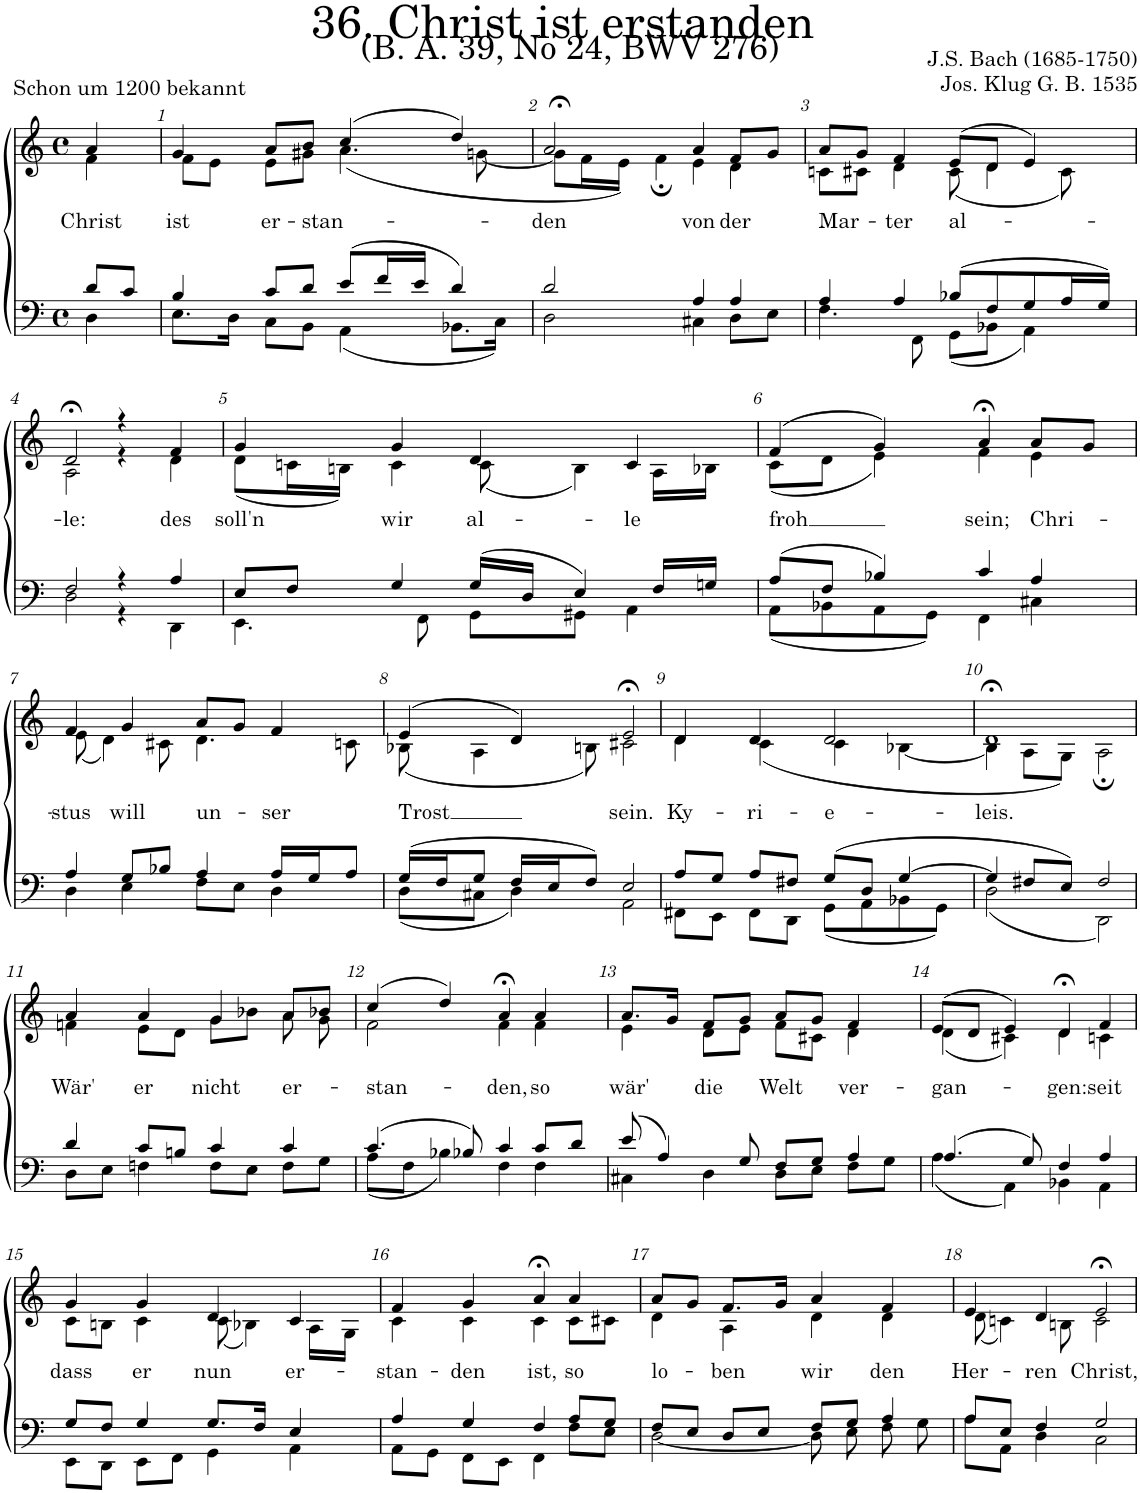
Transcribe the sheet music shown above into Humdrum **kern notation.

**kern	**kern	**text
*part2	*part1	*part1
*staff2	*staff1	*staff1
*I"Tenor/Bass	*I"Soprano/Alto	*
*clefF4	*clefG2	*
*k[]	*k[]	*
*M4/4	*M4/4	*
*met(c)	*met(c)	*
=	=	=
*^	*	*
!	!	!	!LO:LY:b
*	*	*^	*
8d/L	4D\	4a;</	4f\	Christ
8c/J	.	.	.	.
=1	=1	=1	=1	=1
!	!	!	!	!LO:LY:b
4B/	8.E\L	4g;</	8f\L	ist
.	.	.	8e\J	.
.	16D;\Jk	.	.	.
!	!	!	!	!LO:LY:b
8c/L	8C\L	8a/L	8e\L	er-
!	!	!	!	!LO:LY:b
8d/J	8BB\J	8b/J	8g#X\J	-stan-
(8e/L	(4AA\	(4cc/	(4.a\	.
16f/L	.	.	.	.
16e/JJ	.	.	.	.
4d/)	8.BB-X;\L	4dd/)	.	.
.	.	.	[8gn\	.
.	16C;\Jk)	.	.	.
=2	=2	=2	=2	=2
!	!	!	!	!LO:LY:b
2d/	2D\	2a;<,/	8g\L]	-den
.	.	.	16f;\L	.
.	.	.	16e;\JJ)	.
.	.	.	4f;\	.
!	!	!	!	!LO:LY:b
4A/	4C#X\	4a;</	4e\	von
!	!	!	!	!LO:LY:b
4A/	8D\L	8f;</L	4d\	der
.	8E\J	8g/J	.	.
=3	=3	=3	=3	=3
!	!	!	!	!LO:LY:b
4A/	4.F\	8a;</L	8cn\L	Mar-
.	.	8g/J	8c#X\J	.
!	!	!	!	!LO:LY:b
4A/	.	4f/	4d\	-ter
.	8FF\	.	.	.
!	!	!	!	!LO:LY:b
(8B-X/L	(8GG\L	(8e;</L	(8c#\	al-
8F/	8BB-X\J	8d/J	4d\	.
8G/	4AA\)	4e/)	.	.
16A/L	.	.	8c#\)	.
16G;</JJ)	.	.	.	.
!!LO:LB:g=z	!!
=4	=4	=4	=4	=4
!	!	!	!	!LO:LY:b
2F/	2D\	2d;</	2A\	-le:
4r	4r	4r	4r	.
!	!	!	!	!LO:LY:b
4A/	4DD\	4f/	4d\	des
=5	=5	=5	=5	=5
!	!	!	!	!LO:LY:b
8E/L	4.EE\	4g;</	(8d\L	soll'n
8F/J	.	.	16cn;\L	.
.	.	.	16Bn\JJ)	.
!	!	!	!	!LO:LY:b
4G/	.	4g/	4c\	wir
.	8FF\	.	.	.
!	!	!	!	!LO:LY:b
(16G/LL	8GG\L	4d;</	(8c\	al-
16D/JJ	.	.	.	.
4E/)	8GG#X\J	.	4B\)	.
!	!	!	!	!LO:LY:b
.	4AA\	4c;</	.	-le
16F/LL	.	.	16A;\LL	.
16Gn/JJ	.	.	16B-X\JJ	.
=6	=6	=6	=6	=6
!	!	!	!	!LO:LY:b
(8A/L	(8AA\L	(4f;</	(8c\L	froh
8F/J	8BB-X\	.	8d\J	.
4B-X/)	8AA\	4g/)	4e\)	.
.	8GG\J)	.	.	.
!	!	!	!	!LO:LY:b
4c/	4FF\	4a;<,/	4f\	sein;
!	!	!	!	!LO:LY:b
4A/	4C#X\	8a/L	4e\	Chri-
.	.	8g/J	.	.
!!LO:LB:g=z	!!
=7	=7	=7	=7	=7
!	!	!	!	!LO:LY:b
4A/	4D\	4f;</	(8e\	-stus
.	.	.	4d\)	.
!	!	!	!	!LO:LY:b
8G/L	4E\	4g/	.	will
8B-X/J	.	.	8c#X\	.
!	!	!	!	!LO:LY:b
4A/	8F\L	8a/L	4.d\	un-
.	8E\J	8g/J	.	.
!	!	!	!	!LO:LY:b
16A/LL	4D\	4f/	.	-ser
16G/J	.	.	.	.
8A/J	.	.	8cn\	.
=8	=8	=8	=8	=8
!	!	!	!	!LO:LY:b
(16G/LL	(8D\L	(4e;</	(8B-X\	Trost
16F/J	.	.	.	.
8G/J	8C#X\J	.	4A\	.
16F/LL	4D\)	4d/)	.	.
16E/J	.	.	.	.
8F/J)	.	.	8Bn\)	.
!	!	!	!	!LO:LY:b
2E/	2AA\	2e;<,/	2c#X\	sein.
=9	=9	=9	=9	=9
!	!	!	!	!LO:LY:b
8A/L	8FF#X\L	4d;</	4d\	Ky-
8G/J	8EE\J	.	.	.
!	!	!	!	!LO:LY:b
8A/L	8FF#\L	4d/	(4c\	-ri-
8F#X/J	8DD\J	.	.	.
!	!	!	!	!LO:LY:b
(8G/L	(8GG\L	2d/	4c\	-e-
8D/J	8AA\	.	.	.
[4G/	8BB-X\	.	[4B-X\	.
.	8GG\J)	.	.	.
=10	=10	=10	=10	=10
!	!	!	!	!LO:LY:b
4G/]	(2D\	1d;<,	4B-\]	-leis.
8F#X/L	.	.	8A\L	.
8E/J)	.	.	8G\J)	.
2F#/	2DD\)	.	2A;\	.
!!LO:LB:g=z	!!
=11	=11	=11	=11	=11
!	!	!	!	!LO:LY:b
4d/	8D\L	4a;</	4fn\	Wär'
.	8E\J	.	.	.
!	!	!	!	!LO:LY:b
8c/L	4Fn\	4a/	8e\L	er
8Bn/J	.	.	8d\J	.
!	!	!	!	!LO:LY:b
4c/	8F\L	4g/	8g\L	nicht
.	8E\J	.	8b-X\J	.
!	!	!	!	!LO:LY:b
4c/	8F\L	8a/L	8a\	er-
.	8G\J	8b-X/J	8g\	.
=12	=12	=12	=12	=12
!	!	!	!	!LO:LY:b
(4.c/	(8A\L	(4cc;</	2f\	-stan-
.	8F\J	.	.	.
.	4B-X\)	4dd/)	.	.
8B-X/)	.	.	.	.
!	!	!	!	!LO:LY:b
4c/	4F\	4a;<,/	4f\	-den,
!	!	!	!	!LO:LY:b
8c/L	4F\	4a;</	4f\	so
8d/J	.	.	.	.
=13	=13	=13	=13	=13
!	!	!	!	!LO:LY:b
(8e/	4C#X\	8.a;</L	4e\	wär'
4A/)	.	.	.	.
.	.	16g/Jk	.	.
!	!	!	!	!LO:LY:b
.	4D\	8f/L	8d\L	die
8G/	.	8g/J	8e\J	.
!	!	!	!	!LO:LY:b
8F/L	8D\L	8a/L	8f\L	Welt
8G/J	8E\J	8g/J	8c#X\J	.
!	!	!	!	!LO:LY:b
4A/	8F\L	4f/	4d\	ver-
.	8G\J	.	.	.
=14	=14	=14	=14	=14
!	!	!	!	!LO:LY:b
(4.A/	(4A\	(8e;</L	(4d\	-gan-
.	.	8d/J	.	.
.	4AA\)	4e/)	4c#X\)	.
8G/)	.	.	.	.
!	!	!	!	!LO:LY:b
4F/	4BB-X\	4d;<,/	4d\	-gen:
!	!	!	!	!LO:LY:b
4A/	4AA\	4f;</	4cn\	seit
!!LO:LB:g=z	!!
=15	=15	=15	=15	=15
!	!	!	!	!LO:LY:b
8G/L	8EE\L	4g;</	8c\L	dass
8F/J	8DD\J	.	8Bn\J	.
!	!	!	!	!LO:LY:b
4G/	8EE\L	4g/	4c\	er
.	8FF\J	.	.	.
!	!	!	!	!LO:LY:b
8.G/L	4GG\	4d/	(8c\	nun
.	.	.	4B-X\)	.
16F/Jk	.	.	.	.
!	!	!	!	!LO:LY:b
4E/	4AA\	4c/	.	er-
.	.	.	16A;\LL	.
.	.	.	16G\JJ	.
=16	=16	=16	=16	=16
!	!	!	!	!LO:LY:b
4A/	8AA\L	4f/	4c\	-stan-
.	8GG\J	.	.	.
!	!	!	!	!LO:LY:b
4G/	8FF\L	4g/	4c\	-den
.	8EE\J	.	.	.
!	!	!	!	!LO:LY:b
4F/	4FF\	4a;<,/	4c\	ist,
!	!	!	!	!LO:LY:b
8A/L	8F\L	4a/	8c\L	so
8G/J	8E\J	.	8c#X\J	.
=17	=17	=17	=17	=17
!	!	!	!	!LO:LY:b
8F/L	[2D\	8a;</L	4d\	lo-
8E/J	.	8g/J	.	.
!	!	!	!	!LO:LY:b
8D/L	.	8.f/L	4A\	-ben
8E/J	.	.	.	.
.	.	16g/Jk	.	.
!	!	!	!	!LO:LY:b
8F/L	8D\]	4a/	4d\	wir
8G/J	8E\	.	.	.
!	!	!	!	!LO:LY:b
4A/	8F\	4f/	4d\	den
.	8G\	.	.	.
=18	=18	=18	=18	=18
!	!	!	!	!LO:LY:b
8A/L	8A\L	4e;</	(8d\	Her-
8E/J	8AA\J	.	4cn\)	.
!	!	!	!	!LO:LY:b
4F/	4D\	4d/	.	-ren
.	.	.	8Bn\	.
!	!	!	!	!LO:LY:b
2G/	2C\	2e;<,/	2c\	Christ,
*v	*v	*	*	*
*	*v	*v	*
=	=	=
*-	*-	*-
